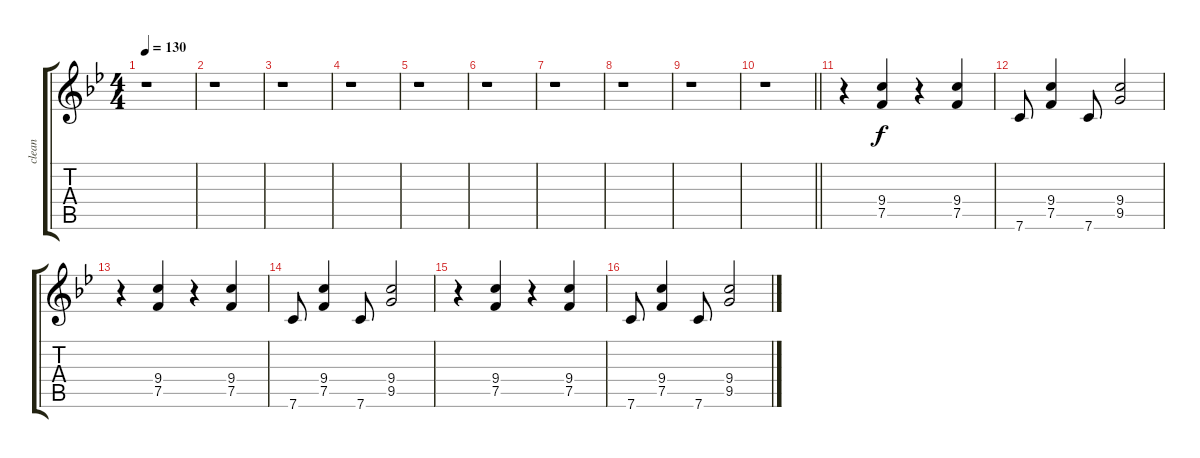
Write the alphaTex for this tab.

\track ("clean" "clean") {instrument electricguitarclean}
\staff {score tabs}
\tuning (F4 C4 Ab3 Eb3 Bb2 F2) {hide}
\ts (4 4)
\tempo 130
\clef g2
\ks bb
r.1{dy f} |
r.1 |
r.1 |
r.1 |
r.1 |
r.1 |
r.1 |
r.1 |
r.1 |
\barLineRight lightlight
r.1 |
r.4 (9.4 7.5).4 r.4 (9.4 7.5).4 |
7.6.8 (9.4 7.5).4 7.6.8 (9.4 9.5).2 |
r.4 (9.4 7.5).4 r.4 (9.4 7.5).4 |
7.6.8 (9.4 7.5).4 7.6.8 (9.4 9.5).2 |
r.4 (9.4 7.5).4 r.4 (9.4 7.5).4 |
7.6.8 (9.4 7.5).4 7.6.8 (9.4 9.5).2
